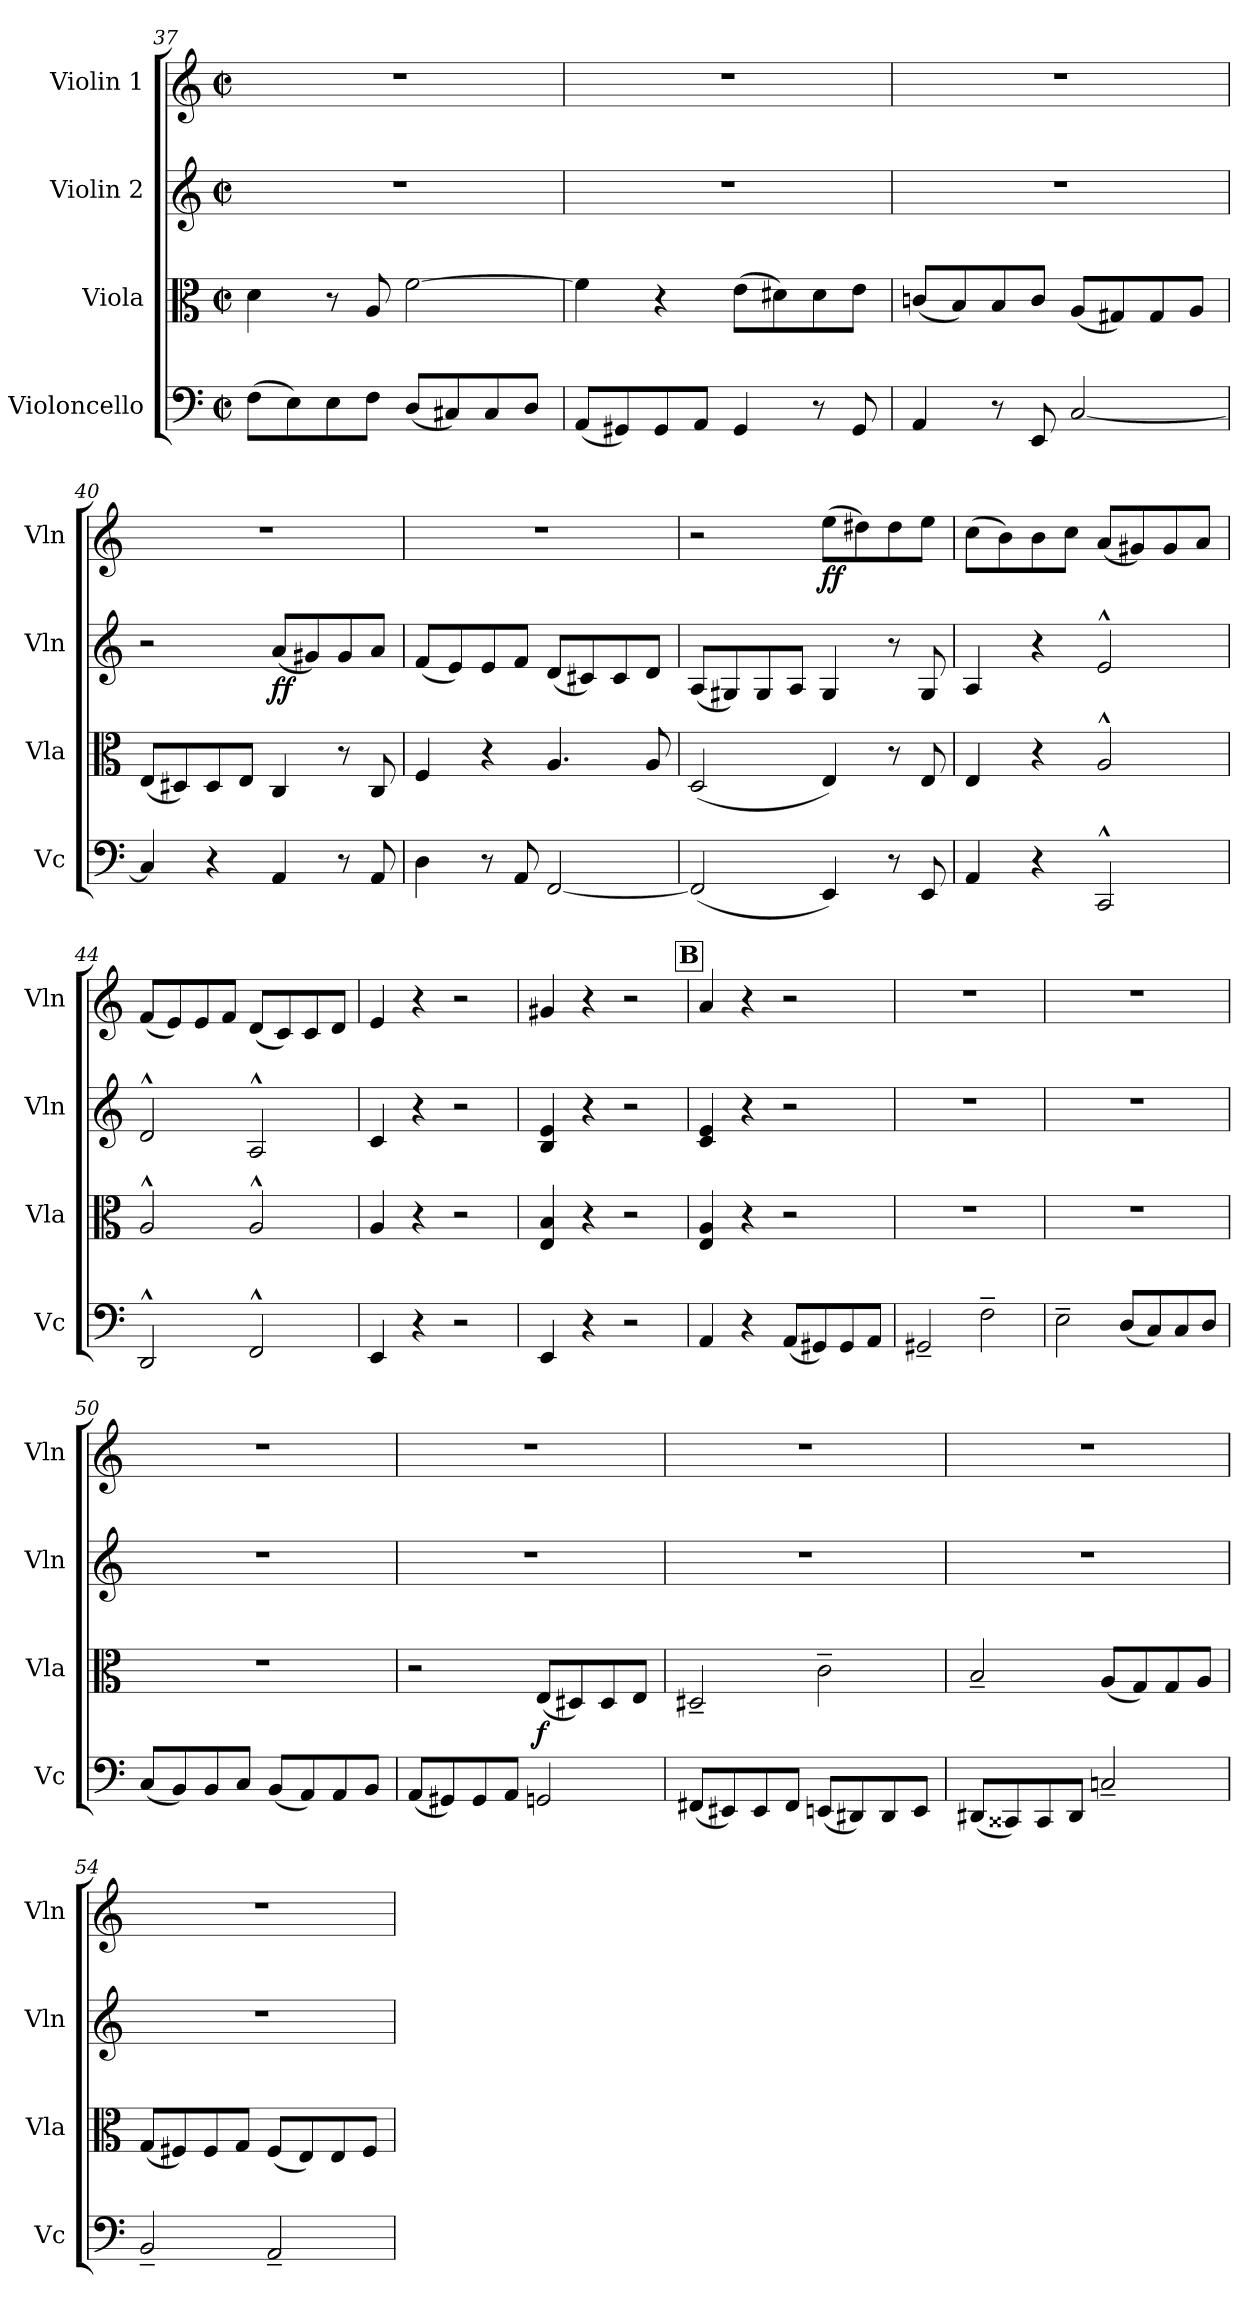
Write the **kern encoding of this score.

**kern	**kern	**dynam	**kern	**dynam	**kern	**dynam
*part4	*part3	*part3	*part2	*part2	*part1	*part1
*staff4	*staff3	*staff3	*staff2	*staff2	*staff1	*staff1
*I"Violoncello	*I"Viola	*	*I"Violin 2	*	*I"Violin 1	*
*I'Vc	*I'Vla	*	*I'Vln	*	*I'Vln	*
*clefF4	*clefC3	*	*clefG2	*	*clefG2	*
*k[]	*k[]	*	*k[]	*	*k[]	*
*M2/2	*M2/2	*	*M2/2	*	*M2/2	*
*met(c|)	*met(c|)	*	*met(c|)	*	*met(c|)	*
=37	=37	=37	=37	=37	=37	=37
(8F\L	4d\	.	1r	.	1r	.
8E\)	.	.	.	.	.	.
8E\	8r	.	.	.	.	.
8F\J	8A/	.	.	.	.	.
(8D/L	[2f\	.	.	.	.	.
8C#X/)	.	.	.	.	.	.
8C#/	.	.	.	.	.	.
8D/J	.	.	.	.	.	.
=38	=38	=38	=38	=38	=38	=38
(8AA/L	4f\]	.	1r	.	1r	.
8GG#X/)	.	.	.	.	.	.
8GG#/	4r	.	.	.	.	.
8AA/J	.	.	.	.	.	.
4GG#/	(8e\L	.	.	.	.	.
.	8d#X\)	.	.	.	.	.
8r	8d#\	.	.	.	.	.
8GG#/	8e\J	.	.	.	.	.
=39	=39	=39	=39	=39	=39	=39
4AA/	(8cn/L	.	1r	.	1r	.
.	8B/)	.	.	.	.	.
8r	8B/	.	.	.	.	.
8EE/	8c/J	.	.	.	.	.
[2C/	(8A/L	.	.	.	.	.
.	8G#X/)	.	.	.	.	.
.	8G#/	.	.	.	.	.
.	8A/J	.	.	.	.	.
!!LO:LB:g=z
=40	=40	=40	=40	=40	=40	=40
4C/]	(8E/L	.	2r	.	1r	.
.	8D#X/)	.	.	.	.	.
4r	8D#/	.	.	.	.	.
.	8E/J	.	.	.	.	.
!	!	!	!	!LO:DY:b	!	!
4AA/	4C/	.	(8a/L	ff	.	.
.	.	.	8g#X/)	.	.	.
8r	8r	.	8g#/	.	.	.
8AA/	8C/	.	8a/J	.	.	.
=41	=41	=41	=41	=41	=41	=41
4D\	4F/	.	(8f/L	.	1r	.
.	.	.	8e/)	.	.	.
8r	4r	.	8e/	.	.	.
8AA/	.	.	8f/J	.	.	.
[2FF/	4.A/	.	(8d/L	.	.	.
.	.	.	8c#X/)	.	.	.
.	.	.	8c#/	.	.	.
.	8A/	.	8d/J	.	.	.
=42	=42	=42	=42	=42	=42	=42
(2FF/]	(2D/	.	(8A/L	.	2r	.
.	.	.	8G#X/)	.	.	.
.	.	.	8G#/	.	.	.
.	.	.	8A/J	.	.	.
!	!	!	!	!	!	!LO:DY:b
4EE/)	4E/)	.	4G#/	.	(8ee\L	ff
.	.	.	.	.	8dd#X\)	.
8r	8r	.	8r	.	8dd#\	.
8EE/	8E/	.	8G#/	.	8ee\J	.
=43	=43	=43	=43	=43	=43	=43
4AA/	4E/	.	4A/	.	(8cc\L	.
.	.	.	.	.	8b\)	.
4r	4r	.	4r	.	8b\	.
.	.	.	.	.	8cc\J	.
2CC^^/	2A^^/	.	2e^^/	.	(8a/L	.
.	.	.	.	.	8g#X/)	.
.	.	.	.	.	8g#/	.
.	.	.	.	.	8a/J	.
!!LO:LB:g=z
=44	=44	=44	=44	=44	=44	=44
2DD^^/	2A^^/	.	2d^^/	.	(8f/L	.
.	.	.	.	.	8e/)	.
.	.	.	.	.	8e/	.
.	.	.	.	.	8f/J	.
2FF^^/	2A^^/	.	2A^^/	.	(8d/L	.
.	.	.	.	.	8c/)	.
.	.	.	.	.	8c/	.
.	.	.	.	.	8d/J	.
=45	=45	=45	=45	=45	=45	=45
4EE/	4A/	.	4c/	.	4e/	.
4r	4r	.	4r	.	4r	.
2r	2r	.	2r	.	2r	.
=46	=46	=46	=46	=46	=46	=46
4EE/	4E/ 4B/	.	4B/ 4e/	.	4g#X/	.
4r	4r	.	4r	.	4r	.
2r	2r	.	2r	.	2r	.
!!LO:REH:place=s1:a:B:cj:fs=14:t=B
=47	=47	=47	=47	=47	=47	=47
4AA/	4E/ 4A/	.	4c/ 4e/	.	4a/	.
4r	4r	.	4r	.	4r	.
(8AA/L	2r	.	2r	.	2r	.
8GG#X/)	.	.	.	.	.	.
8GG#/	.	.	.	.	.	.
8AA/J	.	.	.	.	.	.
=48	=48	=48	=48	=48	=48	=48
2GG#X~/	1r	.	1r	.	1r	.
2F~\	.	.	.	.	.	.
=49	=49	=49	=49	=49	=49	=49
2E~\	1r	.	1r	.	1r	.
(8D/L	.	.	.	.	.	.
8C/)	.	.	.	.	.	.
8C/	.	.	.	.	.	.
8D/J	.	.	.	.	.	.
!!LO:LB:g=z
=50	=50	=50	=50	=50	=50	=50
(8C/L	1r	.	1r	.	1r	.
8BB/)	.	.	.	.	.	.
8BB/	.	.	.	.	.	.
8C/J	.	.	.	.	.	.
(8BB/L	.	.	.	.	.	.
8AA/)	.	.	.	.	.	.
8AA/	.	.	.	.	.	.
8BB/J	.	.	.	.	.	.
=51	=51	=51	=51	=51	=51	=51
(8AA/L	2r	.	1r	.	1r	.
8GG#X/)	.	.	.	.	.	.
8GG#/	.	.	.	.	.	.
8AA/J	.	.	.	.	.	.
!	!	!LO:DY:b	!	!	!	!
2GGn/	(8E/L	f	.	.	.	.
.	8D#X/)	.	.	.	.	.
.	8D#/	.	.	.	.	.
.	8E/J	.	.	.	.	.
=52	=52	=52	=52	=52	=52	=52
(8FF#X/L	2D#X~/	.	1r	.	1r	.
8EE#X/)	.	.	.	.	.	.
8EE#/	.	.	.	.	.	.
8FF#/J	.	.	.	.	.	.
(8EEn/L	2c~\	.	.	.	.	.
8DD#X/)	.	.	.	.	.	.
8DD#/	.	.	.	.	.	.
8EE/J	.	.	.	.	.	.
=53	=53	=53	=53	=53	=53	=53
(8DD#X/L	2B~/	.	1r	.	1r	.
8CC##X/)	.	.	.	.	.	.
8CC##/	.	.	.	.	.	.
8DD#/J	.	.	.	.	.	.
2Cn~/	(8A/L	.	.	.	.	.
.	8G/)	.	.	.	.	.
.	8G/	.	.	.	.	.
.	8A/J	.	.	.	.	.
!!LO:PB:g=z
=54	=54	=54	=54	=54	=54	=54
2BB~/	(8G/L	.	1r	.	1r	.
.	8F#X/)	.	.	.	.	.
.	8F#/	.	.	.	.	.
.	8G/J	.	.	.	.	.
2AA~/	(8F#/L	.	.	.	.	.
.	8E/)	.	.	.	.	.
.	8E/	.	.	.	.	.
.	8F#/J	.	.	.	.	.
=	=	=	=	=	=	=
*-	*-	*-	*-	*-	*-	*-
